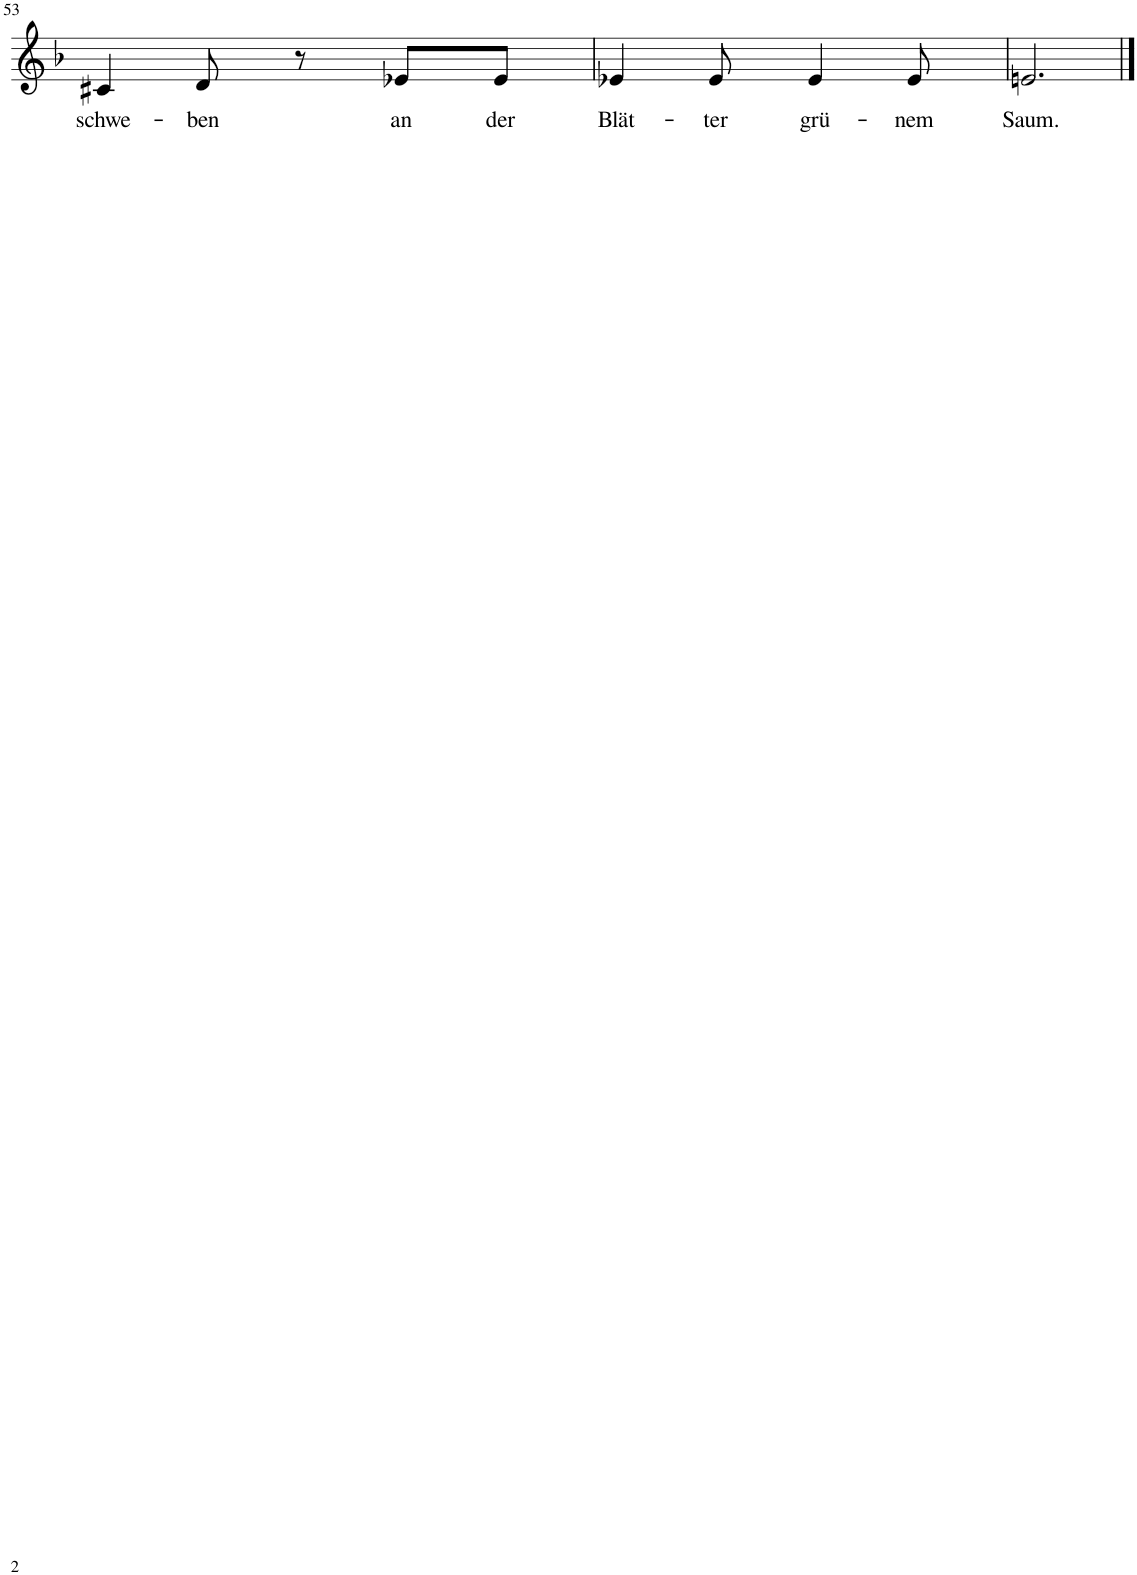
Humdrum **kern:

**kern	**text
*part1	*part1
*staff1	*staff1
*I"Piano	*
*I'Pno	*
!!LO:PB:g=z
*clefG2	*
*k[b-]	*
*M6/8	*
=53	=53
!	!LO:LY:b
4c#X/	schwe-
!	!LO:LY:b
8d/	-ben
8r	.
!	!LO:LY:b
8e-X/L	an
!	!LO:LY:b
8e-/J	der
=54	=54
!	!LO:LY:b
4e-X/	Blät-
!	!LO:LY:b
8e-/	-ter
!	!LO:LY:b
4e-/	grü-
!	!LO:LY:b
8e-/	-nem
=55	=55
!	!LO:LY:b
2.en/	Saum.
==	==
*-	*-
